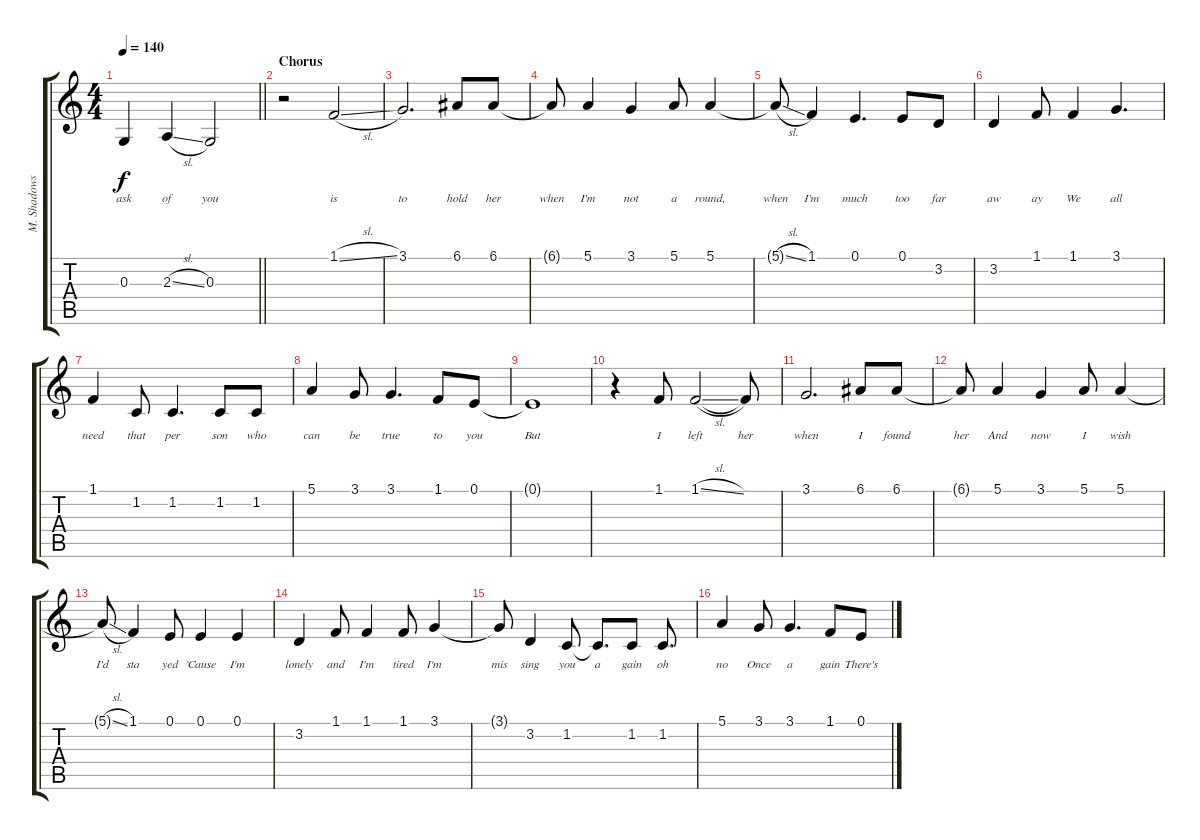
\track ("M. Shadows" "M. Shadows") {instrument sopranosax}
\staff {score tabs}
\tuning (E4 B3 G3 D3 A2 E2) {hide}
\ts (4 4)
\tempo 140
\clef g2
\barLineRight lightlight
\ks c
0.3{t}.4{lyrics (0 "ask") lyrics (1 "") lyrics (2 "") lyrics (3 "") lyrics (4 "") dy f} 2.3{sl}.4{lyrics (0 "of") lyrics (1 "") lyrics (2 "") lyrics (3 "") lyrics (4 "")} 0.3.2{lyrics (0 "you") lyrics (1 "") lyrics (2 "") lyrics (3 "") lyrics (4 "")} |
\section ("" "Chorus")
r.2 1.1{sl}.2{lyrics (0 "is") lyrics (1 "") lyrics (2 "") lyrics (3 "") lyrics (4 "")} |
3.1.2{d lyrics (0 "to") lyrics (1 "") lyrics (2 "") lyrics (3 "") lyrics (4 "")} 6.1.8{lyrics (0 "hold") lyrics (1 "") lyrics (2 "") lyrics (3 "") lyrics (4 "")} 6.1.8{lyrics (0 "her") lyrics (1 "") lyrics (2 "") lyrics (3 "") lyrics (4 "")} |
6.1{t}.8{lyrics (0 "when") lyrics (1 "") lyrics (2 "") lyrics (3 "") lyrics (4 "")} 5.1.4{lyrics (0 "I'm") lyrics (1 "") lyrics (2 "") lyrics (3 "") lyrics (4 "")} 3.1.4{lyrics (0 "not") lyrics (1 "") lyrics (2 "") lyrics (3 "") lyrics (4 "")} 5.1.8{lyrics (0 "a") lyrics (1 "") lyrics (2 "") lyrics (3 "") lyrics (4 "")} 5.1.4{lyrics (0 "round,") lyrics (1 "") lyrics (2 "") lyrics (3 "") lyrics (4 "")} |
5.1{sl t}.8{lyrics (0 "when") lyrics (1 "") lyrics (2 "") lyrics (3 "") lyrics (4 "")} 1.1.4{lyrics (0 "I'm") lyrics (1 "") lyrics (2 "") lyrics (3 "") lyrics (4 "")} 0.1.4{d lyrics (0 "much") lyrics (1 "") lyrics (2 "") lyrics (3 "") lyrics (4 "")} 0.1.8{lyrics (0 "too") lyrics (1 "") lyrics (2 "") lyrics (3 "") lyrics (4 "")} 3.2.8{lyrics (0 "far") lyrics (1 "") lyrics (2 "") lyrics (3 "") lyrics (4 "")} |
3.2.4{lyrics (0 "aw") lyrics (1 "") lyrics (2 "") lyrics (3 "") lyrics (4 "")} 1.1.8{lyrics (0 "ay") lyrics (1 "") lyrics (2 "") lyrics (3 "") lyrics (4 "")} 1.1.4{lyrics (0 "We") lyrics (1 "") lyrics (2 "") lyrics (3 "") lyrics (4 "")} 3.1.4{d lyrics (0 "all") lyrics (1 "") lyrics (2 "") lyrics (3 "") lyrics (4 "")} |
1.1.4{lyrics (0 "need") lyrics (1 "") lyrics (2 "") lyrics (3 "") lyrics (4 "")} 1.2.8{lyrics (0 "that") lyrics (1 "") lyrics (2 "") lyrics (3 "") lyrics (4 "")} 1.2.4{d lyrics (0 "per") lyrics (1 "") lyrics (2 "") lyrics (3 "") lyrics (4 "")} 1.2.8{lyrics (0 "son") lyrics (1 "") lyrics (2 "") lyrics (3 "") lyrics (4 "")} 1.2.8{lyrics (0 "who") lyrics (1 "") lyrics (2 "") lyrics (3 "") lyrics (4 "")} |
5.1.4{lyrics (0 "can") lyrics (1 "") lyrics (2 "") lyrics (3 "") lyrics (4 "")} 3.1.8{lyrics (0 "be") lyrics (1 "") lyrics (2 "") lyrics (3 "") lyrics (4 "")} 3.1.4{d lyrics (0 "true") lyrics (1 "") lyrics (2 "") lyrics (3 "") lyrics (4 "")} 1.1.8{lyrics (0 "to") lyrics (1 "") lyrics (2 "") lyrics (3 "") lyrics (4 "")} 0.1.8{lyrics (0 "you") lyrics (1 "") lyrics (2 "") lyrics (3 "") lyrics (4 "")} |
0.1{t}.1{lyrics (0 "But") lyrics (1 "") lyrics (2 "") lyrics (3 "") lyrics (4 "")} |
r.4 1.1.8{lyrics (0 "I") lyrics (1 "") lyrics (2 "") lyrics (3 "") lyrics (4 "")} 1.1{sl}.2{lyrics (0 "left") lyrics (1 "") lyrics (2 "") lyrics (3 "") lyrics (4 "")} 1.1{t}.8{lyrics (0 "her") lyrics (1 "") lyrics (2 "") lyrics (3 "") lyrics (4 "")} |
3.1.2{d lyrics (0 "when") lyrics (1 "") lyrics (2 "") lyrics (3 "") lyrics (4 "")} 6.1.8{lyrics (0 "I") lyrics (1 "") lyrics (2 "") lyrics (3 "") lyrics (4 "")} 6.1.8{lyrics (0 "found") lyrics (1 "") lyrics (2 "") lyrics (3 "") lyrics (4 "")} |
6.1{t}.8{lyrics (0 "her") lyrics (1 "") lyrics (2 "") lyrics (3 "") lyrics (4 "")} 5.1.4{lyrics (0 "And") lyrics (1 "") lyrics (2 "") lyrics (3 "") lyrics (4 "")} 3.1.4{lyrics (0 "now") lyrics (1 "") lyrics (2 "") lyrics (3 "") lyrics (4 "")} 5.1.8{lyrics (0 "I") lyrics (1 "") lyrics (2 "") lyrics (3 "") lyrics (4 "")} 5.1.4{lyrics (0 "wish") lyrics (1 "") lyrics (2 "") lyrics (3 "") lyrics (4 "")} |
5.1{sl t}.8{lyrics (0 "I'd") lyrics (1 "") lyrics (2 "") lyrics (3 "") lyrics (4 "")} 1.1.4{lyrics (0 "sta") lyrics (1 "") lyrics (2 "") lyrics (3 "") lyrics (4 "")} 0.1.8{lyrics (0 "yed") lyrics (1 "") lyrics (2 "") lyrics (3 "") lyrics (4 "")} 0.1.4{lyrics (0 "’Cause") lyrics (1 "") lyrics (2 "") lyrics (3 "") lyrics (4 "")} 0.1.4{lyrics (0 "I'm") lyrics (1 "") lyrics (2 "") lyrics (3 "") lyrics (4 "")} |
3.2.4{lyrics (0 "lonely") lyrics (1 "") lyrics (2 "") lyrics (3 "") lyrics (4 "")} 1.1.8{lyrics (0 "and") lyrics (1 "") lyrics (2 "") lyrics (3 "") lyrics (4 "")} 1.1.4{lyrics (0 "I'm") lyrics (1 "") lyrics (2 "") lyrics (3 "") lyrics (4 "")} 1.1.8{lyrics (0 "tired") lyrics (1 "") lyrics (2 "") lyrics (3 "") lyrics (4 "")} 3.1.4{lyrics (0 "I'm") lyrics (1 "") lyrics (2 "") lyrics (3 "") lyrics (4 "")} |
3.1{t}.8{lyrics (0 "mis") lyrics (1 "") lyrics (2 "") lyrics (3 "") lyrics (4 "")} 3.2.4{lyrics (0 "sing") lyrics (1 "") lyrics (2 "") lyrics (3 "") lyrics (4 "")} 1.2.8{lyrics (0 "you") lyrics (1 "") lyrics (2 "") lyrics (3 "") lyrics (4 "")} 1.2{t}.8{d lyrics (0 "a") lyrics (1 "") lyrics (2 "") lyrics (3 "") lyrics (4 "")} 1.2.8{lyrics (0 "gain") lyrics (1 "") lyrics (2 "") lyrics (3 "") lyrics (4 "")} 1.2.8{d lyrics (0 "oh") lyrics (1 "") lyrics (2 "") lyrics (3 "") lyrics (4 "")} |
5.1.4{lyrics (0 "no") lyrics (1 "") lyrics (2 "") lyrics (3 "") lyrics (4 "")} 3.1.8{lyrics (0 "Once") lyrics (1 "") lyrics (2 "") lyrics (3 "") lyrics (4 "")} 3.1.4{d lyrics (0 "a") lyrics (1 "") lyrics (2 "") lyrics (3 "") lyrics (4 "")} 1.1.8{lyrics (0 "gain") lyrics (1 "") lyrics (2 "") lyrics (3 "") lyrics (4 "")} 0.1.8{lyrics (0 "There's") lyrics (1 "") lyrics (2 "") lyrics (3 "") lyrics (4 "")}
